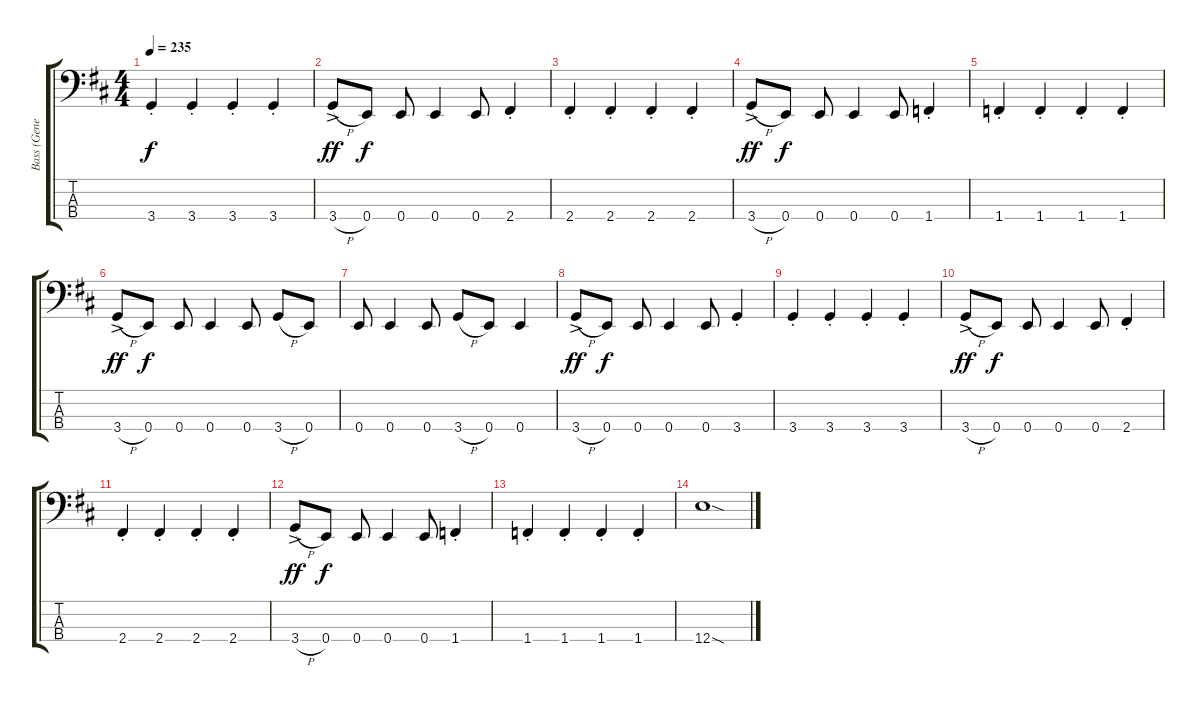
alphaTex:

\track ("Bass (Gene Simmons)" "Bass (Gene") {instrument electricbassfinger}
\staff {score tabs}
\tuning (G2 D2 A1 E1) {hide}
\ts (4 4)
\tempo 235
\clef f4
\ks d
3.4{st}.4{dy f} 3.4{st}.4 3.4{st}.4 3.4{st}.4 |
3.4{h ac}.8{dy ff} 0.4.8{dy f} 0.4.8 0.4.4 0.4.8 2.4{st}.4 |
2.4{st}.4 2.4{st}.4 2.4{st}.4 2.4{st}.4 |
3.4{h ac}.8{dy ff} 0.4.8{dy f} 0.4.8 0.4.4 0.4.8 1.4{st}.4 |
1.4{st}.4 1.4{st}.4 1.4{st}.4 1.4{st}.4 |
3.4{h ac}.8{dy ff} 0.4.8{dy f} 0.4.8 0.4.4 0.4.8 3.4{h}.8 0.4.8 |
0.4.8 0.4.4 0.4.8 3.4{h}.8 0.4.8 0.4.4 |
3.4{h ac}.8{dy ff} 0.4.8{dy f} 0.4.8 0.4.4 0.4.8 3.4{st}.4 |
3.4{st}.4 3.4{st}.4 3.4{st}.4 3.4{st}.4 |
3.4{h ac}.8{dy ff} 0.4.8{dy f} 0.4.8 0.4.4 0.4.8 2.4{st}.4 |
2.4{st}.4 2.4{st}.4 2.4{st}.4 2.4{st}.4 |
3.4{h ac}.8{dy ff} 0.4.8{dy f} 0.4.8 0.4.4 0.4.8 1.4{st}.4 |
1.4{st}.4 1.4{st}.4 1.4{st}.4 1.4{st}.4 |
12.4{sod}.1
